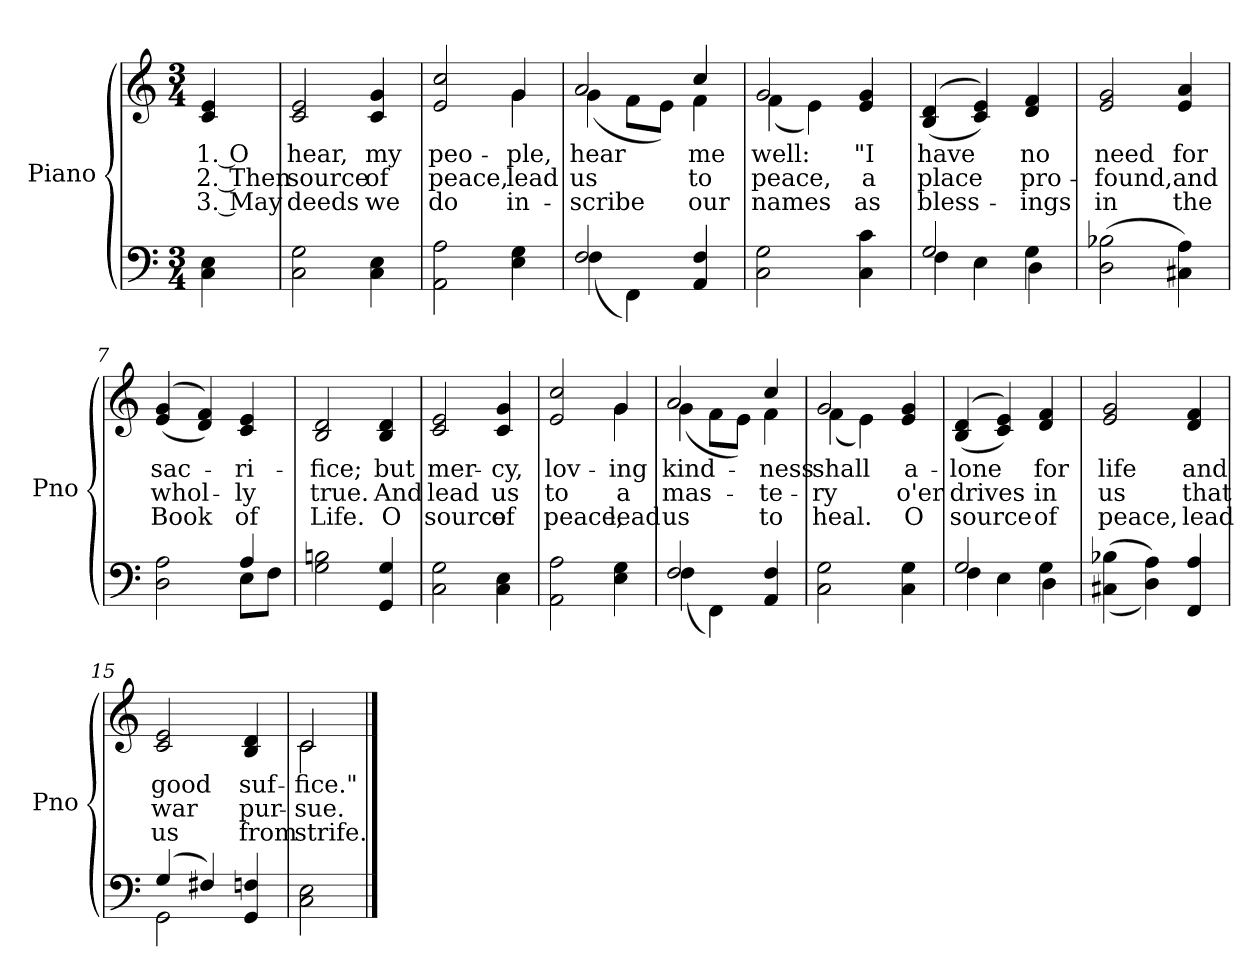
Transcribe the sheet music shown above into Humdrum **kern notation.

**kern	**kern	**text	**text	**text
*part2	*part1	*part1	*part1	*part1
*staff2	*staff1	*staff1	*staff1	*staff1
*I"Piano	*I"Piano	*	*	*
*I'Pno	*I'Pno	*	*	*
*clefF4	*clefG2	*	*	*
*k[]	*k[]	*	*	*
*M3/4	*M3/4	*	*	*
*MM144	*MM144	*	*	*
=	=	=	=	=
!	!	!LO:LY:b	!LO:LY:b	!LO:LY:b
4C\ 4E\	4c/ 4e/	1. O	2. Then	3. May
=1	=1	=1	=1	=1
!	!	!LO:LY:b	!LO:LY:b	!LO:LY:b
2C\ 2G\	2c/ 2e/	hear,	source	deeds
!	!	!LO:LY:b	!LO:LY:b	!LO:LY:b
4C\ 4E\	4c/ 4g/	my	of	we
=2	=2	=2	=2	=2
!	!	!LO:LY:b	!LO:LY:b	!LO:LY:b
*	*^	*	*	*
2AA\ 2A\	2e/ 2cc/	2ryy	peo-	peace,	do
!	!	!	!LO:LY:b	!LO:LY:b	!LO:LY:b
4E\ 4G\	4g/	4g\	-ple,	lead	in-
=3	=3	=3	=3	=3	=3
*^	*	*	*	*	*
!	!	!	!	!LO:LY:b	!LO:LY:b	!LO:LY:b
2F/	(4F\	2a/	(4g\	hear	us	-scribe
.	4FF\)	.	8f\L	.	.	.
.	.	.	8e\J)	.	.	.
!	!	!	!	!LO:LY:b	!LO:LY:b	!LO:LY:b
4AA/ 4F/	4ryy	4f\	4cc/	me	to	our
=4	=4	=4	=4	=4	=4	=4
!	!	!	!	!LO:LY:b	!LO:LY:b	!LO:LY:b
*v	*v	*	*	*	*	*
2C\ 2G\	2g/	(4f\	well:	peace,	names
.	.	4e\)	.	.	.
!	!	!	!LO:LY:b	!LO:LY:b	!LO:LY:b
4C\ 4c\	4e/ 4g/	4ryy	"I	a	as
=5	=5	=5	=5	=5	=5
*^	*	*	*	*	*
!	!	!	!	!LO:LY:b	!LO:LY:b	!LO:LY:b
*	*	*v	*v	*	*	*
2G/	4F\	(<(>4B/ 4d/	have	place	bless-
.	4E\	4c/ 4e/))	.	.	.
!	!	!	!LO:LY:b	!LO:LY:b	!LO:LY:b
4G\	4D\	4d/ 4f/	no	pro-	-ings
!!LO:LB:g=z
=6	=6	=6	=6	=6	=6
!	!	!	!LO:LY:b	!LO:LY:b	!LO:LY:b
*v	*v	*	*	*	*
(<2D\ 2B-X\	2e/ 2g/	need	-found,	in
!	!	!LO:LY:b	!LO:LY:b	!LO:LY:b
4C#X\ 4A\)	4e/ 4a/	for	and	the
=7	=7	=7	=7	=7
*^	*	*	*	*
!	!	!	!LO:LY:b	!LO:LY:b	!LO:LY:b
2D\ 2A\	2ryy	(<(>4e/ 4g/	sac-	whol-	Book
.	.	4d/ 4f/))	.	.	.
!	!	!	!LO:LY:b	!LO:LY:b	!LO:LY:b
4A/	8E\L	4c/ 4e/	-ri-	-ly	of
.	8F\J	.	.	.	.
=8	=8	=8	=8	=8	=8
!	!	!	!LO:LY:b	!LO:LY:b	!LO:LY:b
*v	*v	*	*	*	*
2G\ 2Bn\	2B/ 2d/	-fice;	true.	Life.
!	!	!LO:LY:b	!LO:LY:b	!LO:LY:b
4GG/ 4G/	4B/ 4d/	but	And	O
=9	=9	=9	=9	=9
!	!	!LO:LY:b	!LO:LY:b	!LO:LY:b
2C\ 2G\	2c/ 2e/	mer-	lead	source
!	!	!LO:LY:b	!LO:LY:b	!LO:LY:b
4C\ 4E\	4c/ 4g/	-cy,	us	of
=10	=10	=10	=10	=10
!	!	!LO:LY:b	!LO:LY:b	!LO:LY:b
*	*^	*	*	*
2AA\ 2A\	2e/ 2cc/	2ryy	lov-	to	peace,
!	!	!	!LO:LY:b	!LO:LY:b	!LO:LY:b
4E\ 4G\	4g/	4g\	-ing	a	lead
!!LO:LB:g=z	!!
=11	=11	=11	=11	=11	=11
*^	*	*	*	*	*
!	!	!	!	!LO:LY:b	!LO:LY:b	!LO:LY:b
2F/	(4F\	2a/	(4g\	kind-	mas-	us
.	4FF\)	.	8f\L	.	.	.
.	.	.	8e\J)	.	.	.
!	!	!	!	!LO:LY:b	!LO:LY:b	!LO:LY:b
4AA/ 4F/	4ryy	4f\	4cc/	-ness	-te-	to
=12	=12	=12	=12	=12	=12	=12
!	!	!	!	!LO:LY:b	!LO:LY:b	!LO:LY:b
*v	*v	*	*	*	*	*
2C\ 2G\	2g/	(4f\	shall	-ry	heal.
.	.	4e\)	.	.	.
!	!	!	!LO:LY:b	!LO:LY:b	!LO:LY:b
4C\ 4G\	4e/ 4g/	4ryy	a-	o'er	O
=13	=13	=13	=13	=13	=13
*^	*	*	*	*	*
!	!	!	!	!LO:LY:b	!LO:LY:b	!LO:LY:b
*	*	*v	*v	*	*	*
2G/	4F\	(<(>4B/ 4d/	-lone	drives	source
.	4E\	4c/ 4e/))	.	.	.
!	!	!	!LO:LY:b	!LO:LY:b	!LO:LY:b
4G\	4D\	4d/ 4f/	for	in	of
=14	=14	=14	=14	=14	=14
!	!	!	!LO:LY:b	!LO:LY:b	!LO:LY:b
*v	*v	*	*	*	*
(<(>4C#X\ 4B-X\	2e/ 2g/	life	us	peace,
4D\ 4A\))	.	.	.	.
!	!	!LO:LY:b	!LO:LY:b	!LO:LY:b
4FF/ 4A/	4d/ 4f/	and	that	lead
=15	=15	=15	=15	=15
*^	*	*	*	*
!	!	!	!LO:LY:b	!LO:LY:b	!LO:LY:b
(>4G/	2GG\	2c/ 2e/	good	war	us
4F#X/)	.	.	.	.	.
!	!	!	!LO:LY:b	!LO:LY:b	!LO:LY:b
4GG/ 4Fn/	4ryy	4B/ 4d/	suf-	pur-	from
=16	=16	=16	=16	=16	=16
!	!	!	!LO:LY:b	!LO:LY:b	!LO:LY:b
*v	*v	*^	*	*	*
2C\ 2E\	2c/	2c\	-fice."	-sue.	strife.
*	*v	*v	*	*	*
==	==	==	==	==
*-	*-	*-	*-	*-
